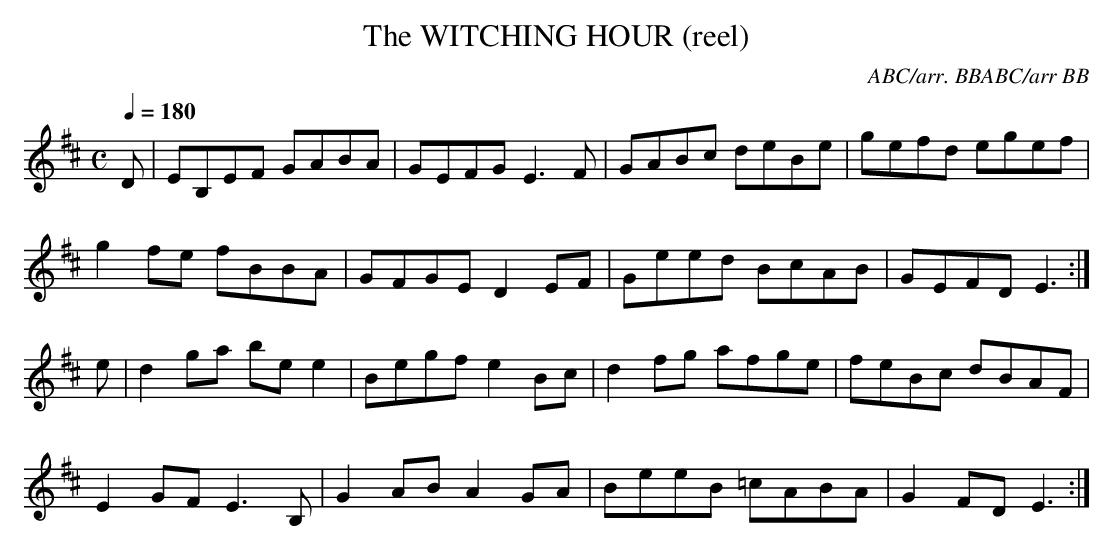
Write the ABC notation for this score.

X:1
T:WITCHING HOUR (reel), The
Q:1/4=180
C:ABC/arr. BBABC/arr BB
M:C
L:1/8
K:Edor
D|EB,EF GABA|GEFG E3F|GABc deBe|gefd egef|
g2fe fBBA|GFGE D2EF|Geed BcAB|GEFD E3 :|
e|d2ga bee2|Begf e2Bc|d2fg afge|feBc dBAF|
E2GF E3B,|G2AB A2GA|BeeB =cABA|G2FD E3 :|
